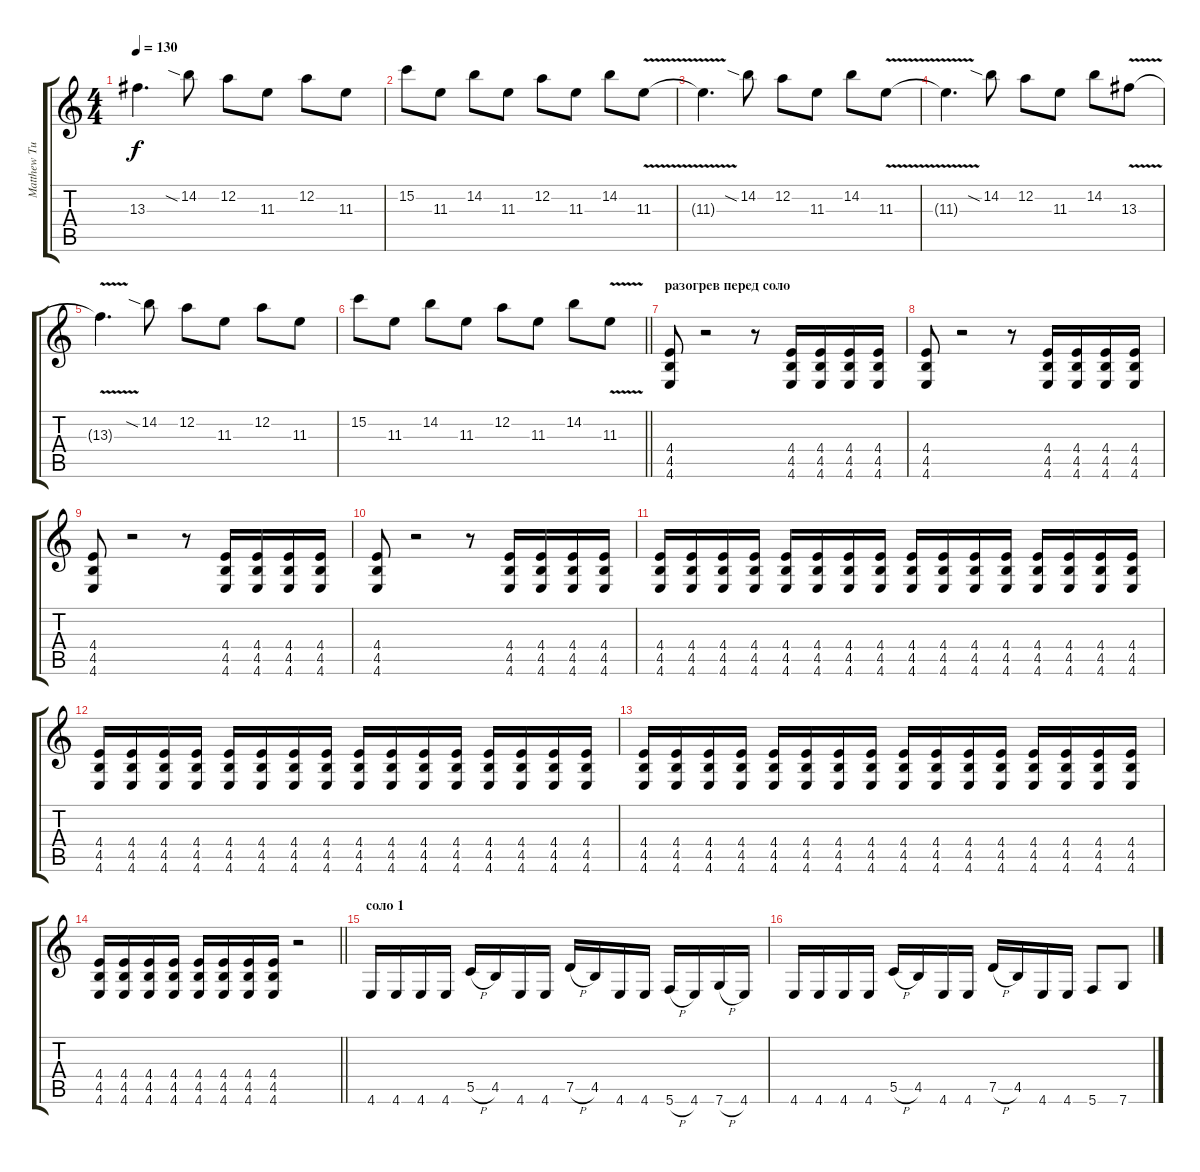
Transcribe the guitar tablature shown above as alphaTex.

\track ("Matthew Tuck" "Matthew Tu") {instrument distortionguitar}
\staff {score tabs}
\tuning (D4 A3 F3 C3 G2 C2) {hide}
\ts (4 4)
\tempo 130
\clef g2
\ks c
13.3{t}.4{d dy f} 14.2{sia}.8 12.2.8 11.3.8 12.2.8 11.3.8 |
15.2.8 11.3.8 14.2.8 11.3.8 12.2.8 11.3.8 14.2.8 11.3{v}.8 |
11.3{t}.4{d} 14.2{sia}.8 12.2.8 11.3.8 14.2.8 11.3{v}.8 |
11.3{t}.4{d} 14.2{sia}.8 12.2.8 11.3.8 14.2.8 13.3{v}.8 |
13.3{t}.4{d} 14.2{sia}.8 12.2.8 11.3.8 12.2.8 11.3.8 |
\barLineRight lightlight
15.2.8 11.3.8 14.2.8 11.3.8 12.2.8 11.3.8 14.2.8 11.3{v}.8 |
\section ("" "разогрев перед соло")
(4.4 4.5 4.6).8 r.2 r.8 (4.4 4.5 4.6).16 (4.4 4.5 4.6).16 (4.4 4.5 4.6).16 (4.4 4.5 4.6).16 |
(4.4 4.5 4.6).8 r.2 r.8 (4.4 4.5 4.6).16 (4.4 4.5 4.6).16 (4.4 4.5 4.6).16 (4.4 4.5 4.6).16 |
(4.4 4.5 4.6).8 r.2 r.8 (4.4 4.5 4.6).16 (4.4 4.5 4.6).16 (4.4 4.5 4.6).16 (4.4 4.5 4.6).16 |
(4.4 4.5 4.6).8 r.2 r.8 (4.4 4.5 4.6).16 (4.4 4.5 4.6).16 (4.4 4.5 4.6).16 (4.4 4.5 4.6).16 |
(4.4 4.5 4.6).16 (4.4 4.5 4.6).16 (4.4 4.5 4.6).16 (4.4 4.5 4.6).16 (4.4 4.5 4.6).16 (4.4 4.5 4.6).16 (4.4 4.5 4.6).16 (4.4 4.5 4.6).16 (4.4 4.5 4.6).16 (4.4 4.5 4.6).16 (4.4 4.5 4.6).16 (4.4 4.5 4.6).16 (4.4 4.5 4.6).16 (4.4 4.5 4.6).16 (4.4 4.5 4.6).16 (4.4 4.5 4.6).16 |
(4.4 4.5 4.6).16 (4.4 4.5 4.6).16 (4.4 4.5 4.6).16 (4.4 4.5 4.6).16 (4.4 4.5 4.6).16 (4.4 4.5 4.6).16 (4.4 4.5 4.6).16 (4.4 4.5 4.6).16 (4.4 4.5 4.6).16 (4.4 4.5 4.6).16 (4.4 4.5 4.6).16 (4.4 4.5 4.6).16 (4.4 4.5 4.6).16 (4.4 4.5 4.6).16 (4.4 4.5 4.6).16 (4.4 4.5 4.6).16 |
(4.4 4.5 4.6).16 (4.4 4.5 4.6).16 (4.4 4.5 4.6).16 (4.4 4.5 4.6).16 (4.4 4.5 4.6).16 (4.4 4.5 4.6).16 (4.4 4.5 4.6).16 (4.4 4.5 4.6).16 (4.4 4.5 4.6).16 (4.4 4.5 4.6).16 (4.4 4.5 4.6).16 (4.4 4.5 4.6).16 (4.4 4.5 4.6).16 (4.4 4.5 4.6).16 (4.4 4.5 4.6).16 (4.4 4.5 4.6).16 |
\barLineRight lightlight
(4.4 4.5 4.6).16 (4.4 4.5 4.6).16 (4.4 4.5 4.6).16 (4.4 4.5 4.6).16 (4.4 4.5 4.6).16 (4.4 4.5 4.6).16 (4.4 4.5 4.6).16 (4.4 4.5 4.6).16 r.2 |
\section ("" "соло 1")
4.6.16 4.6.16 4.6.16 4.6.16 5.5{h}.16 4.5.16 4.6.16 4.6.16 7.5{h}.16 4.5.16 4.6.16 4.6.16 5.6{h}.16 4.6.16 7.6{h}.16 4.6.16 |
4.6.16 4.6.16 4.6.16 4.6.16 5.5{h}.16 4.5.16 4.6.16 4.6.16 7.5{h}.16 4.5.16 4.6.16 4.6.16 5.6.8 7.6.8
